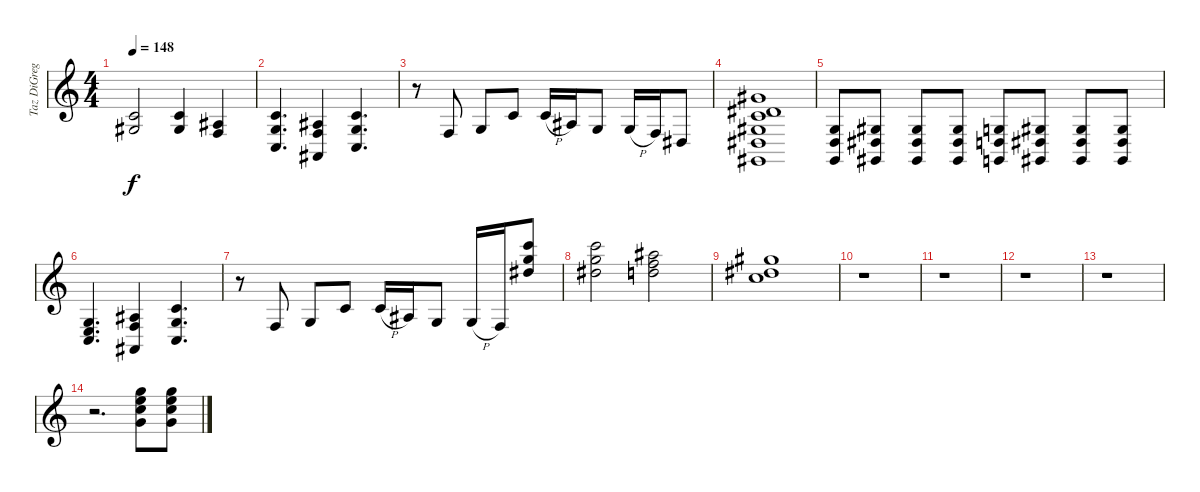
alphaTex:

\track ("Taz DiGregorio Keyboards Rh" "Taz DiGreg") {instrument acousticgrandpiano}
\staff {score}
\tuning (E4 B3 G3 D3 A2 E2) {hide}
\ts (4 4)
\tempo 148
\clef g2
\ks c
(5.3 6.4).2{dy f} (5.3 6.4).4 (3.3 3.4).4 |
(5.3 5.4 3.5).4{d} (3.3 3.4 1.5).4 (5.3 5.4 3.5).4{d} |
r.8 3.4.8 5.4.8 5.3.8 5.3{h}.16 3.3.16 5.4.8 5.4{h}.16 3.4.16 6.5.8 |
(4.1 4.2 5.3 6.4 6.5 4.6).1 |
(5.4 5.5 3.6).8 (6.4 6.5 4.6).8 (6.4 6.5 4.6).8 (6.4 6.5 4.6).8 (5.4 5.5 3.6).8 (6.4 6.5 4.6).8 (6.4 6.5 4.6).8 (6.4 6.5 4.6).8 |
(0.3 2.4 3.5).4{d} (3.3 3.4 1.5).4 (5.3 5.4 3.5).4{d} |
r.8 3.4.8 5.4.8 5.3.8 5.3{h}.16 3.3.16 5.4.8 5.4{h}.16 3.4.16 (20.1 20.2 20.3).8 |
(20.1 20.2 20.3).2 (18.1 18.2 19.3).2 |
(16.1 16.2 17.3).1 |
r.1 |
r.1 |
r.1 |
r.1 |
r.2{d} (15.1 8.2 17.3 26.4).8{volume 11 balance 8 instrument acousticgrandpiano} (8.1 8.2 21.3 29.4).8
